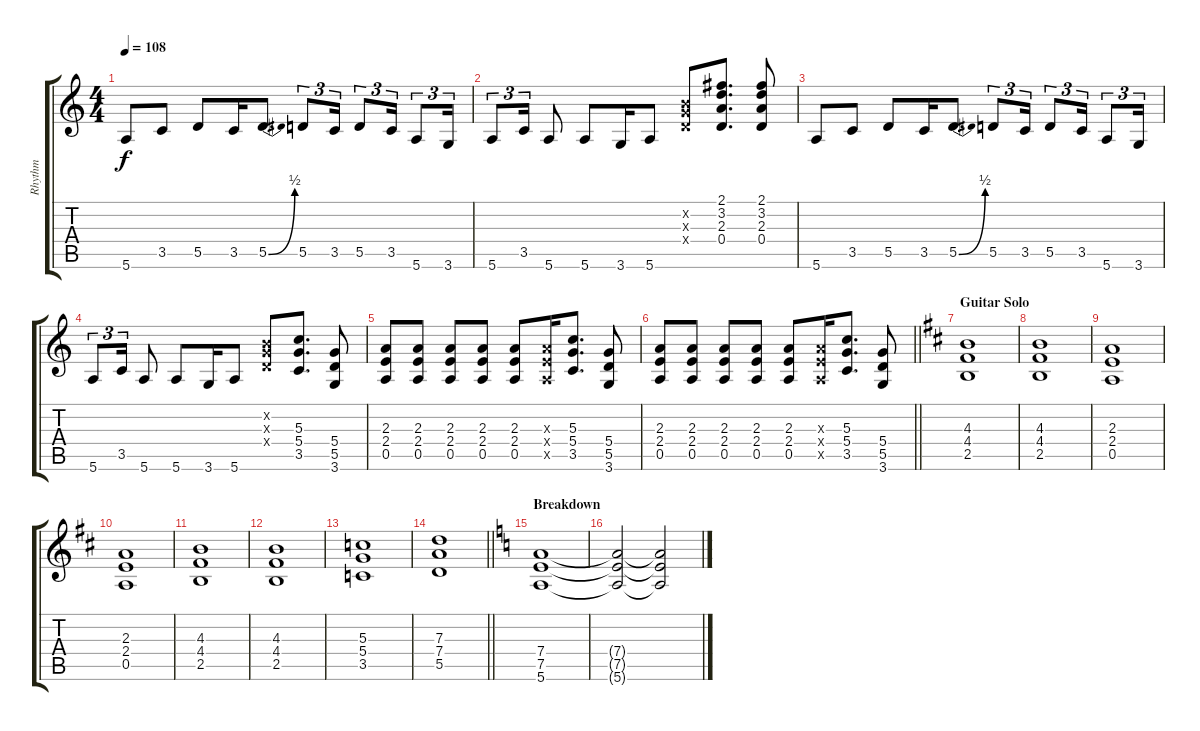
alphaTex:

\track ("Rhythm" "Rhythm") {instrument distortionguitar}
\staff {score tabs}
\tuning (E4 B3 G3 D3 A2 E2) {hide}
\ts (4 4)
\tempo 108
\clef g2
\ks c
5.6.8{dy f} 3.5.8 5.5.8 3.5.16 5.5{be (bend 0 0 60 2)}.8{d} 5.5.8{tu (3 2)} 3.5.16{tu (3 2)} 5.5.8{tu (3 2)} 3.5.16{tu (3 2)} 5.6.8{tu (3 2)} 3.6.16{tu (3 2)} |
5.6.8{tu (3 2)} 3.5.16{tu (3 2)} 5.6.8 5.6.8 3.6.16 5.6.8 (0.2{x} 0.3{x} 0.4{x}).8 (2.1 3.2 2.3 0.4).8{d} (2.1 3.2 2.3 0.4).8 |
5.6.8 3.5.8 5.5.8 3.5.16 5.5{be (bend 0 0 60 2)}.8{d} 5.5.8{tu (3 2)} 3.5.16{tu (3 2)} 5.5.8{tu (3 2)} 3.5.16{tu (3 2)} 5.6.8{tu (3 2)} 3.6.16{tu (3 2)} |
5.6.8{tu (3 2)} 3.5.16{tu (3 2)} 5.6.8 5.6.8 3.6.16 5.6.8 (0.2{x} 0.3{x} 0.4{x}).8 (5.3 5.4 3.5).8{d} (5.4 5.5 3.6).8 |
(2.3 2.4 0.5).8 (2.3 2.4 0.5).8 (2.3 2.4 0.5).8 (2.3 2.4 0.5).8 (2.3 2.4 0.5).8 (2.3{x} 2.4{x} 0.5{x}).16 (5.3 5.4 3.5).8{d} (5.4 5.5 3.6).8 |
\barLineRight lightlight
(2.3 2.4 0.5).8 (2.3 2.4 0.5).8 (2.3 2.4 0.5).8 (2.3 2.4 0.5).8 (2.3 2.4 0.5).8 (2.3{x} 2.4{x} 0.5{x}).16 (5.3 5.4 3.5).8{d} (5.4 5.5 3.6).8 |
\section ("" "Guitar Solo")
\ks bminor
(4.3 4.4 2.5).1 |
(4.3 4.4 2.5).1 |
(2.3 2.4 0.5).1 |
(2.3 2.4 0.5).1 |
(4.3 4.4 2.5).1 |
(4.3 4.4 2.5).1 |
(5.3 5.4 3.5).1 |
\barLineRight lightlight
(7.3 7.4 5.5).1 |
\section ("" "Breakdown")
\ks c
(7.4 7.5 5.6).1{volume 11} |
(7.4{t} 7.5{t} 5.6{t}).2{volume 9} (7.4{t} 7.5{t} 5.6{t}).2{volume 7}
